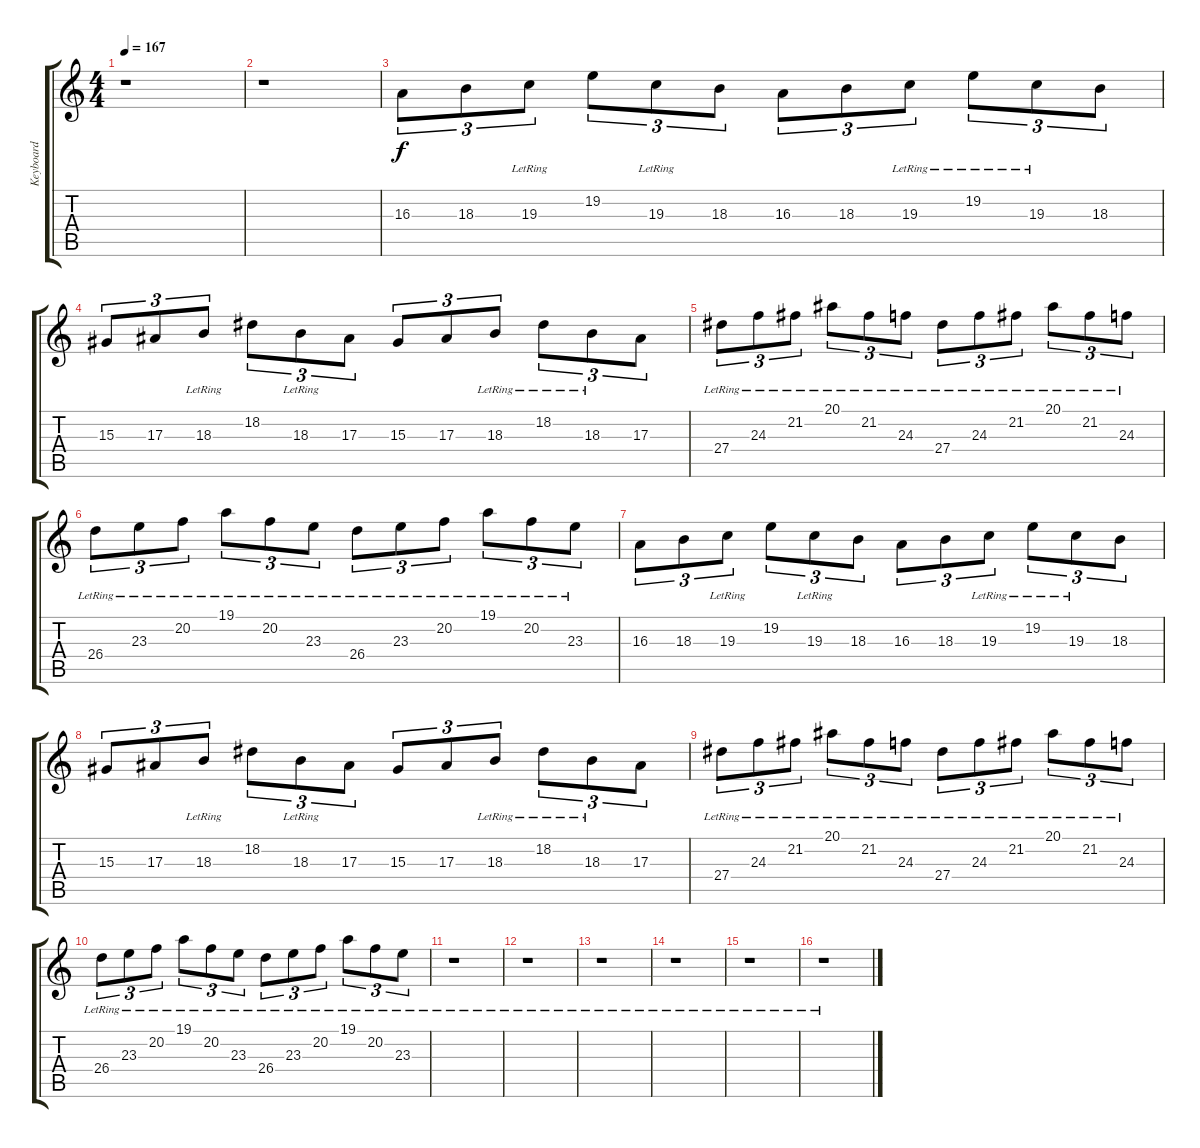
\track ("Keyboard" "Keyboard") {instrument pizzicatostrings}
\staff {score tabs}
\tuning (D4 A3 F3 C3 G2 D2) {hide}
\ts (4 4)
\tempo 167
\clef g2
\ks c
r.1{dy f} |
r.1 |
16.3.8{tu (3 2) volume 11 instrument harpsichord} 18.3.8{tu (3 2)} 19.3{lr}.8{tu (3 2)} 19.2.8{tu (3 2)} 19.3{lr}.8{tu (3 2)} 18.3.8{tu (3 2)} 16.3.8{tu (3 2)} 18.3.8{tu (3 2)} 19.3{lr}.8{tu (3 2)} 19.2{lr}.8{tu (3 2)} 19.3{lr}.8{tu (3 2)} 18.3.8{tu (3 2)} |
15.3.8{tu (3 2) volume 11 instrument harpsichord} 17.3.8{tu (3 2)} 18.3{lr}.8{tu (3 2)} 18.2.8{tu (3 2)} 18.3{lr}.8{tu (3 2)} 17.3.8{tu (3 2)} 15.3.8{tu (3 2)} 17.3.8{tu (3 2)} 18.3{lr}.8{tu (3 2)} 18.2{lr}.8{tu (3 2)} 18.3{lr}.8{tu (3 2)} 17.3.8{tu (3 2)} |
27.4{lr}.8{tu (3 2)} 24.3{lr}.8{tu (3 2)} 21.2{lr}.8{tu (3 2)} 20.1{lr}.8{tu (3 2)} 21.2{lr}.8{tu (3 2)} 24.3{lr}.8{tu (3 2)} 27.4{lr}.8{tu (3 2)} 24.3{lr}.8{tu (3 2)} 21.2{lr}.8{tu (3 2)} 20.1{lr}.8{tu (3 2)} 21.2{lr}.8{tu (3 2)} 24.3{lr}.8{tu (3 2)} |
26.4{lr}.8{tu (3 2)} 23.3{lr}.8{tu (3 2)} 20.2{lr}.8{tu (3 2)} 19.1{lr}.8{tu (3 2)} 20.2{lr}.8{tu (3 2)} 23.3{lr}.8{tu (3 2)} 26.4{lr}.8{tu (3 2)} 23.3{lr}.8{tu (3 2)} 20.2{lr}.8{tu (3 2)} 19.1{lr}.8{tu (3 2)} 20.2{lr}.8{tu (3 2)} 23.3{lr}.8{tu (3 2)} |
16.3.8{tu (3 2) volume 11 instrument harpsichord} 18.3.8{tu (3 2)} 19.3{lr}.8{tu (3 2)} 19.2.8{tu (3 2)} 19.3{lr}.8{tu (3 2)} 18.3.8{tu (3 2)} 16.3.8{tu (3 2)} 18.3.8{tu (3 2)} 19.3{lr}.8{tu (3 2)} 19.2{lr}.8{tu (3 2)} 19.3{lr}.8{tu (3 2)} 18.3.8{tu (3 2)} |
15.3.8{tu (3 2) volume 11 instrument harpsichord} 17.3.8{tu (3 2)} 18.3{lr}.8{tu (3 2)} 18.2.8{tu (3 2)} 18.3{lr}.8{tu (3 2)} 17.3.8{tu (3 2)} 15.3.8{tu (3 2)} 17.3.8{tu (3 2)} 18.3{lr}.8{tu (3 2)} 18.2{lr}.8{tu (3 2)} 18.3{lr}.8{tu (3 2)} 17.3.8{tu (3 2)} |
27.4{lr}.8{tu (3 2)} 24.3{lr}.8{tu (3 2)} 21.2{lr}.8{tu (3 2)} 20.1{lr}.8{tu (3 2)} 21.2{lr}.8{tu (3 2)} 24.3{lr}.8{tu (3 2)} 27.4{lr}.8{tu (3 2)} 24.3{lr}.8{tu (3 2)} 21.2{lr}.8{tu (3 2)} 20.1{lr}.8{tu (3 2)} 21.2{lr}.8{tu (3 2)} 24.3{lr}.8{tu (3 2)} |
26.4{lr}.8{tu (3 2)} 23.3{lr}.8{tu (3 2)} 20.2{lr}.8{tu (3 2)} 19.1{lr}.8{tu (3 2)} 20.2{lr}.8{tu (3 2)} 23.3{lr}.8{tu (3 2)} 26.4{lr}.8{tu (3 2)} 23.3{lr}.8{tu (3 2)} 20.2{lr}.8{tu (3 2)} 19.1{lr}.8{tu (3 2)} 20.2{lr}.8{tu (3 2)} 23.3{lr}.8{tu (3 2)} |
r.1 |
r.1 |
r.1 |
r.1 |
r.1 |
r.1
